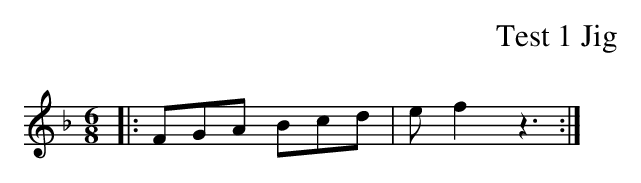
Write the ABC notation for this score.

X:1
T: Test 1 Jig
M: 6/8
K: F
|: FGA Bcd | ef2 z3 :|
